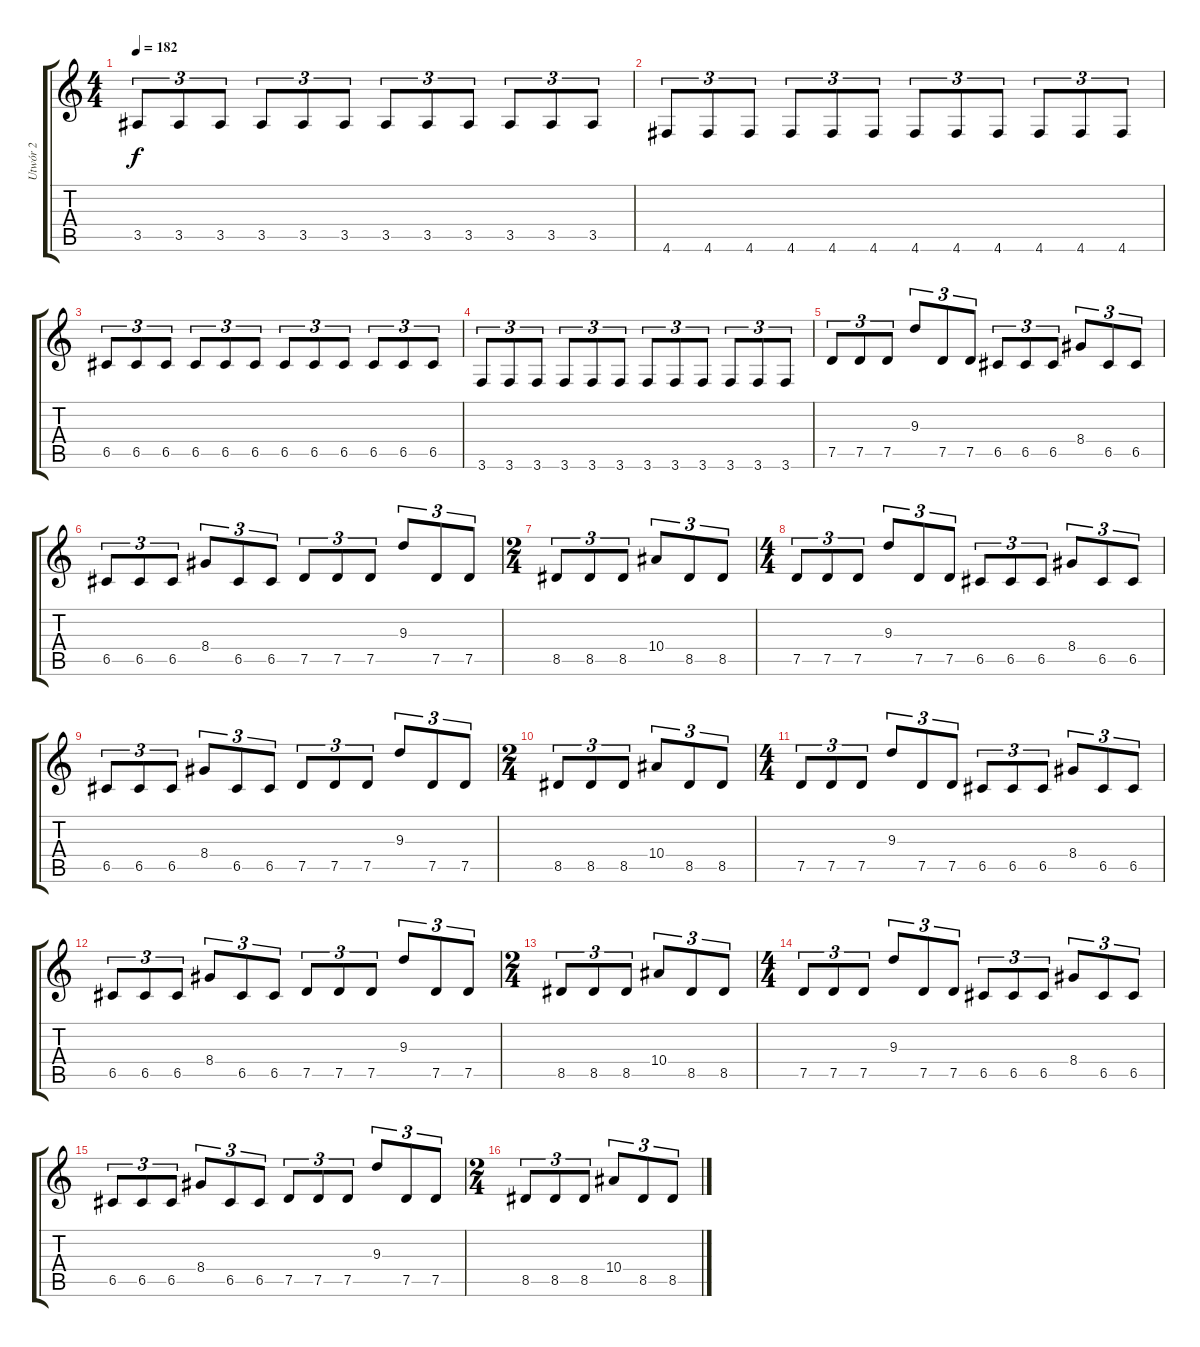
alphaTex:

\track ("Utwór 2" "Utwór 2") {instrument distortionguitar}
\staff {score tabs}
\tuning (D4 A3 F3 C3 G2 D2) {hide}
\ts (4 4)
\tempo 182
\clef g2
\ks c
3.5.8{tu (3 2) dy f} 3.5.8{tu (3 2)} 3.5.8{tu (3 2)} 3.5.8{tu (3 2)} 3.5.8{tu (3 2)} 3.5.8{tu (3 2)} 3.5.8{tu (3 2)} 3.5.8{tu (3 2)} 3.5.8{tu (3 2)} 3.5.8{tu (3 2)} 3.5.8{tu (3 2)} 3.5.8{tu (3 2)} |
4.6.8{tu (3 2)} 4.6.8{tu (3 2)} 4.6.8{tu (3 2)} 4.6.8{tu (3 2)} 4.6.8{tu (3 2)} 4.6.8{tu (3 2)} 4.6.8{tu (3 2)} 4.6.8{tu (3 2)} 4.6.8{tu (3 2)} 4.6.8{tu (3 2)} 4.6.8{tu (3 2)} 4.6.8{tu (3 2)} |
6.5.8{tu (3 2)} 6.5.8{tu (3 2)} 6.5.8{tu (3 2)} 6.5.8{tu (3 2)} 6.5.8{tu (3 2)} 6.5.8{tu (3 2)} 6.5.8{tu (3 2)} 6.5.8{tu (3 2)} 6.5.8{tu (3 2)} 6.5.8{tu (3 2)} 6.5.8{tu (3 2)} 6.5.8{tu (3 2)} |
3.6.8{tu (3 2)} 3.6.8{tu (3 2)} 3.6.8{tu (3 2)} 3.6.8{tu (3 2)} 3.6.8{tu (3 2)} 3.6.8{tu (3 2)} 3.6.8{tu (3 2)} 3.6.8{tu (3 2)} 3.6.8{tu (3 2)} 3.6.8{tu (3 2)} 3.6.8{tu (3 2)} 3.6.8{tu (3 2)} |
7.5.8{tu (3 2)} 7.5.8{tu (3 2)} 7.5.8{tu (3 2)} 9.3.8{tu (3 2)} 7.5.8{tu (3 2)} 7.5.8{tu (3 2)} 6.5.8{tu (3 2)} 6.5.8{tu (3 2)} 6.5.8{tu (3 2)} 8.4.8{tu (3 2)} 6.5.8{tu (3 2)} 6.5.8{tu (3 2)} |
6.5.8{tu (3 2)} 6.5.8{tu (3 2)} 6.5.8{tu (3 2)} 8.4.8{tu (3 2)} 6.5.8{tu (3 2)} 6.5.8{tu (3 2)} 7.5.8{tu (3 2)} 7.5.8{tu (3 2)} 7.5.8{tu (3 2)} 9.3.8{tu (3 2)} 7.5.8{tu (3 2)} 7.5.8{tu (3 2)} |
\ts (2 4)
8.5.8{tu (3 2)} 8.5.8{tu (3 2)} 8.5.8{tu (3 2)} 10.4.8{tu (3 2)} 8.5.8{tu (3 2)} 8.5.8{tu (3 2)} |
\ts (4 4)
7.5.8{tu (3 2)} 7.5.8{tu (3 2)} 7.5.8{tu (3 2)} 9.3.8{tu (3 2)} 7.5.8{tu (3 2)} 7.5.8{tu (3 2)} 6.5.8{tu (3 2)} 6.5.8{tu (3 2)} 6.5.8{tu (3 2)} 8.4.8{tu (3 2)} 6.5.8{tu (3 2)} 6.5.8{tu (3 2)} |
6.5.8{tu (3 2)} 6.5.8{tu (3 2)} 6.5.8{tu (3 2)} 8.4.8{tu (3 2)} 6.5.8{tu (3 2)} 6.5.8{tu (3 2)} 7.5.8{tu (3 2)} 7.5.8{tu (3 2)} 7.5.8{tu (3 2)} 9.3.8{tu (3 2)} 7.5.8{tu (3 2)} 7.5.8{tu (3 2)} |
\ts (2 4)
8.5.8{tu (3 2)} 8.5.8{tu (3 2)} 8.5.8{tu (3 2)} 10.4.8{tu (3 2)} 8.5.8{tu (3 2)} 8.5.8{tu (3 2)} |
\ts (4 4)
7.5.8{tu (3 2)} 7.5.8{tu (3 2)} 7.5.8{tu (3 2)} 9.3.8{tu (3 2)} 7.5.8{tu (3 2)} 7.5.8{tu (3 2)} 6.5.8{tu (3 2)} 6.5.8{tu (3 2)} 6.5.8{tu (3 2)} 8.4.8{tu (3 2)} 6.5.8{tu (3 2)} 6.5.8{tu (3 2)} |
6.5.8{tu (3 2)} 6.5.8{tu (3 2)} 6.5.8{tu (3 2)} 8.4.8{tu (3 2)} 6.5.8{tu (3 2)} 6.5.8{tu (3 2)} 7.5.8{tu (3 2)} 7.5.8{tu (3 2)} 7.5.8{tu (3 2)} 9.3.8{tu (3 2)} 7.5.8{tu (3 2)} 7.5.8{tu (3 2)} |
\ts (2 4)
8.5.8{tu (3 2)} 8.5.8{tu (3 2)} 8.5.8{tu (3 2)} 10.4.8{tu (3 2)} 8.5.8{tu (3 2)} 8.5.8{tu (3 2)} |
\ts (4 4)
7.5.8{tu (3 2)} 7.5.8{tu (3 2)} 7.5.8{tu (3 2)} 9.3.8{tu (3 2)} 7.5.8{tu (3 2)} 7.5.8{tu (3 2)} 6.5.8{tu (3 2)} 6.5.8{tu (3 2)} 6.5.8{tu (3 2)} 8.4.8{tu (3 2)} 6.5.8{tu (3 2)} 6.5.8{tu (3 2)} |
6.5.8{tu (3 2)} 6.5.8{tu (3 2)} 6.5.8{tu (3 2)} 8.4.8{tu (3 2)} 6.5.8{tu (3 2)} 6.5.8{tu (3 2)} 7.5.8{tu (3 2)} 7.5.8{tu (3 2)} 7.5.8{tu (3 2)} 9.3.8{tu (3 2)} 7.5.8{tu (3 2)} 7.5.8{tu (3 2)} |
\ts (2 4)
8.5.8{tu (3 2)} 8.5.8{tu (3 2)} 8.5.8{tu (3 2)} 10.4.8{tu (3 2)} 8.5.8{tu (3 2)} 8.5.8{tu (3 2)}
